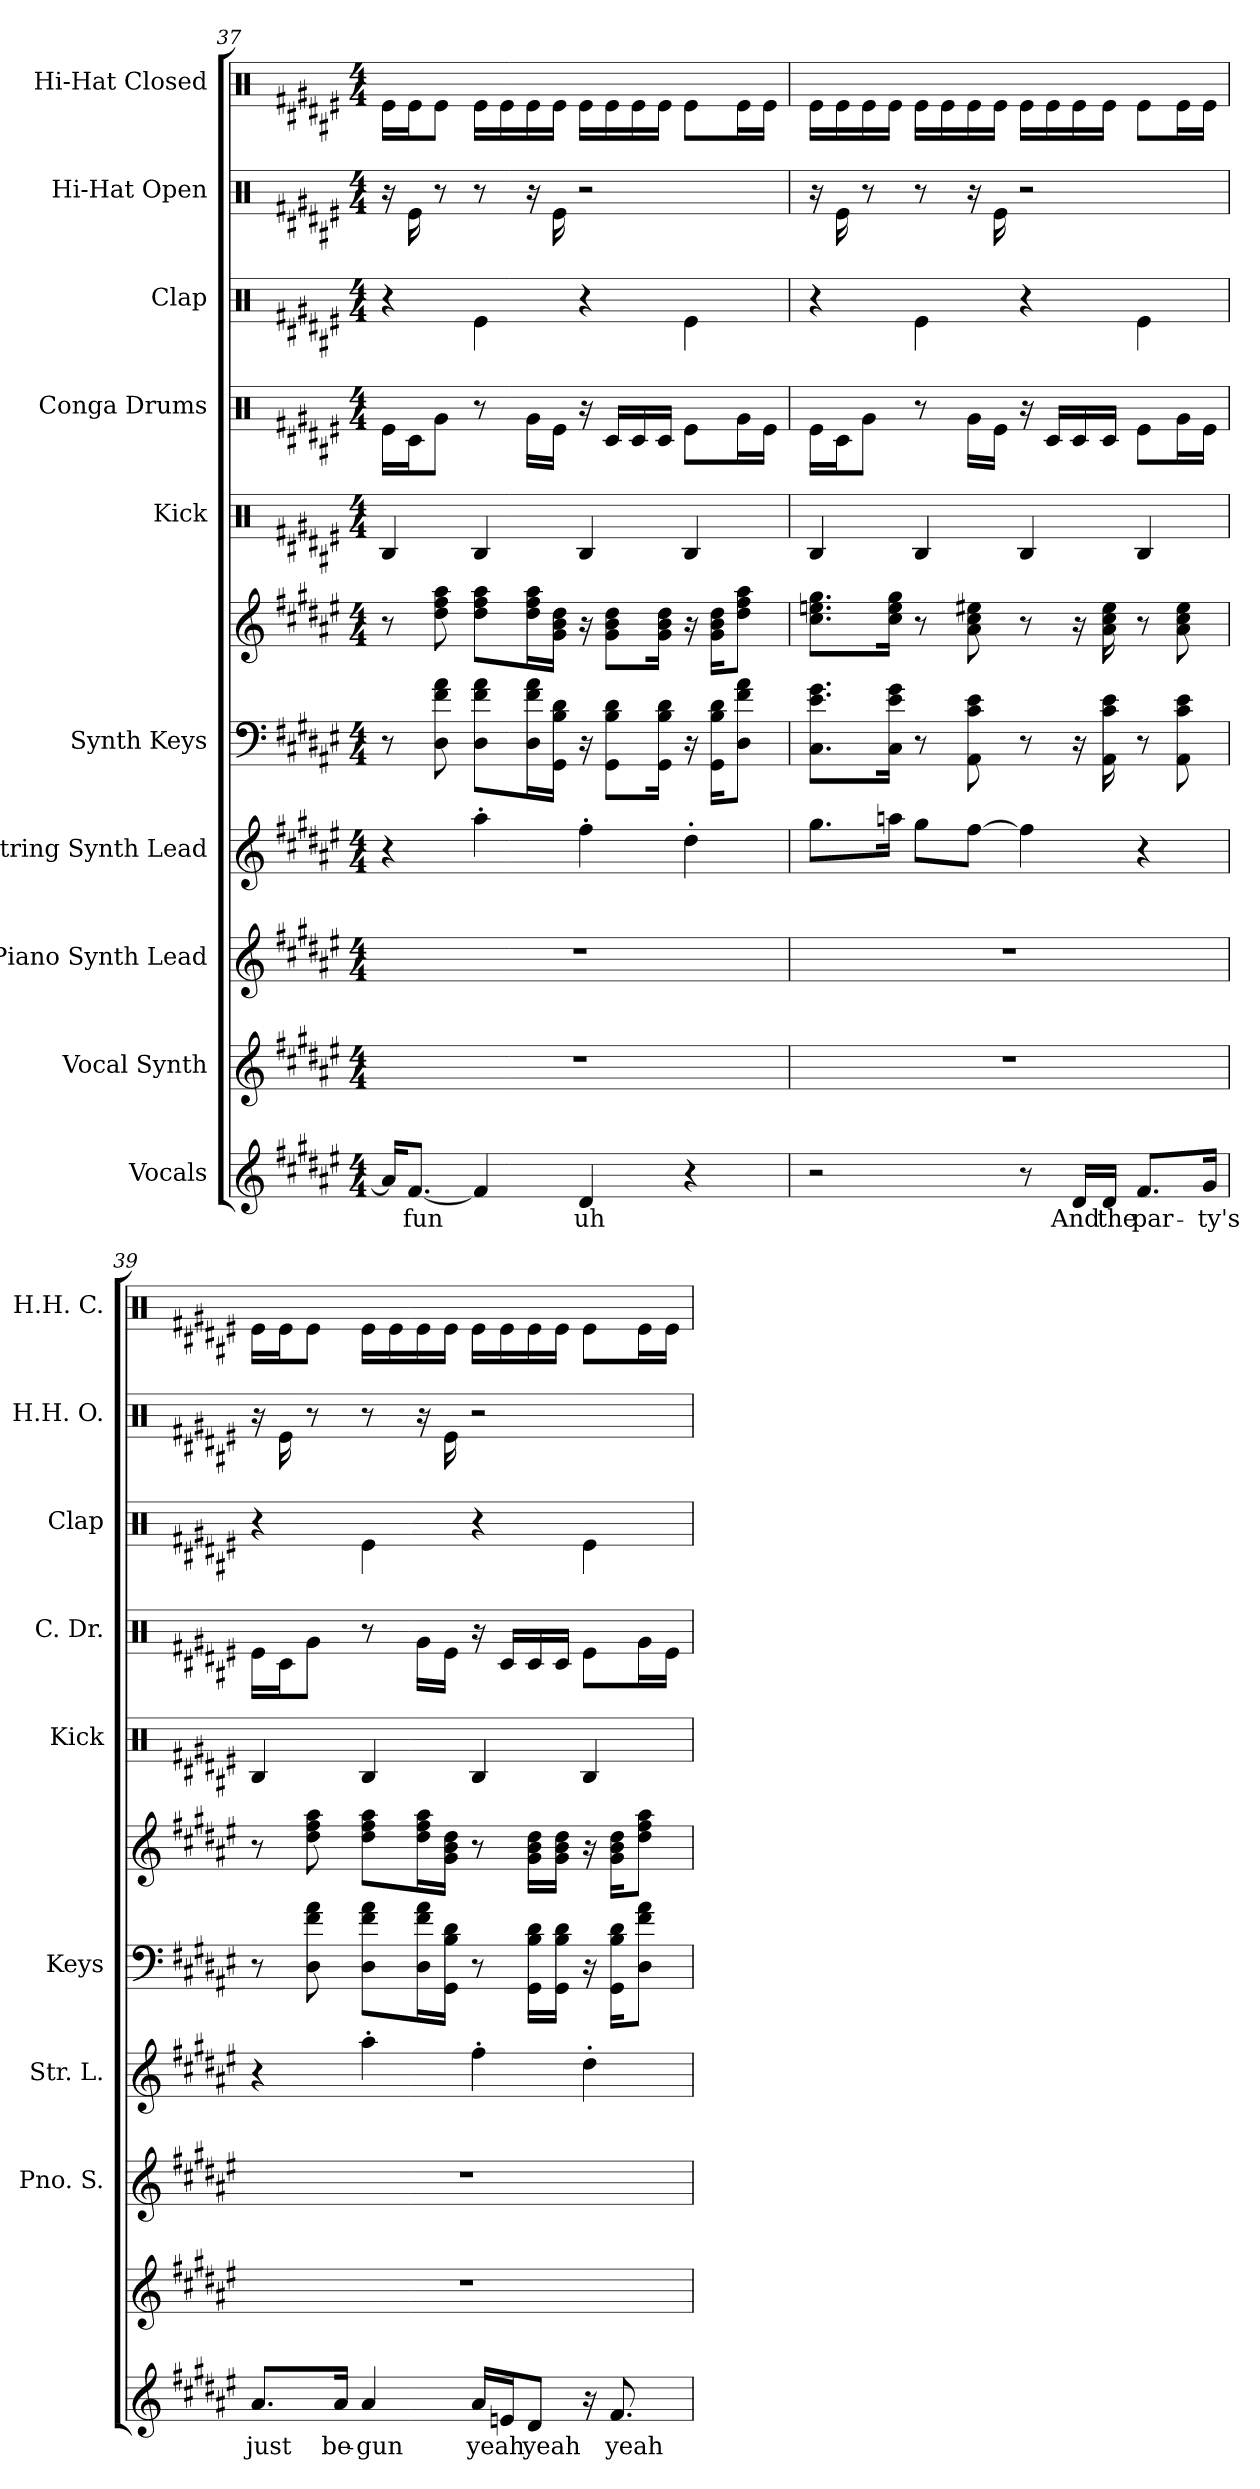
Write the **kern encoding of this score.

**kern	**text	**kern	**kern	**kern	**kern	**kern	**kern	**kern	**kern	**kern	**kern
*part10	*part10	*part9	*part8	*part7	*part6	*part6	*part5	*part4	*part3	*part2	*part1
*staff11	*staff11	*staff10	*staff9	*staff8	*staff7	*staff6	*staff5	*staff4	*staff3	*staff2	*staff1
*I"Vocals	*	*I"Vocal Synth	*I"Piano Synth Lead	*I"String Synth Lead	*I"Synth Keys	*	*I"Kick	*I"Conga Drums	*I"Clap	*I"Hi-Hat Open	*I"Hi-Hat Closed
*	*	*	*I'Pno. S.	*I'Str. L.	*I'Keys	*	*I'Kick	*I'C. Dr.	*I'Clap	*I'H.H. O.	*I'H.H. C.
!!LO:PB:g=z
*clefG2	*	*clefG2	*clefG2	*clefG2	*clefF4	*clefG2	*clefX	*clefX	*clefX	*clefX	*clefX
*k[f#c#g#d#a#e#]	*	*k[f#c#g#d#a#e#]	*k[f#c#g#d#a#e#]	*k[f#c#g#d#a#e#]	*k[f#c#g#d#a#e#]	*k[f#c#g#d#a#e#]	*k[f#c#g#d#a#e#]	*k[f#c#g#d#a#e#]	*k[f#c#g#d#a#e#]	*k[f#c#g#d#a#e#]	*k[f#c#g#d#a#e#]
*F#:	*	*F#:	*F#:	*F#:	*F#:	*F#:	*F#:	*F#:	*F#:	*F#:	*F#:
*M4/4	*	*M4/4	*M4/4	*M4/4	*M4/4	*M4/4	*M4/4	*M4/4	*M4/4	*M4/4	*M4/4
=37	=37	=37	=37	=37	=37	=37	=37	=37	=37	=37	=37
16a#/KL]	.	1r	1r	4r	8r	8r	4RB/	16Re\LL	4r	16r	16Re\LL
!	!LO:LY:b	!	!	!	!	!	!	!	!	!	!
[8.f#/J	fun	.	.	.	.	.	.	16Rc\J	.	16Re\	16Re\J
.	.	.	.	.	8D#\ 8f#\ 8a#\	8dd#\ 8ff#\ 8aa#\	.	8Rg\J	.	8r	8Re\J
4f#/]	.	.	.	4aa#'>\	8D#\ 8f#\ 8a#\L	8dd#\ 8ff#\ 8aa#\L	4RB/	8r	4Re\	8r	16Re\LL
.	.	.	.	.	.	.	.	.	.	.	16Re\
.	.	.	.	.	16D#\ 16f#\ 16a#\L	16dd#\ 16ff#\ 16aa#\L	.	16Rg\LL	.	16r	16Re\
.	.	.	.	.	16GG#\ 16B\ 16d#\JJ	16g#\ 16b\ 16dd#\JJ	.	16Re\JJ	.	16Re\	16Re\JJ
!	!LO:LY:b	!	!	!	!	!	!	!	!	!	!
4d#/	uh	.	.	4ff#'>\	16r	16r	4RB/	16r	4r	2r	16Re\LL
.	.	.	.	.	8GG#\ 8B\ 8d#\L	8g#\ 8b\ 8dd#\L	.	16Rc/LL	.	.	16Re\
.	.	.	.	.	.	.	.	16Rc/	.	.	16Re\
.	.	.	.	.	16GG#\ 16B\ 16d#\Jk	16g#\ 16b\ 16dd#\Jk	.	16Rc/JJ	.	.	16Re\JJ
4r	.	.	.	4dd#'>\	16r	16r	4RB/	8Re\L	4Re\	.	8Re\L
.	.	.	.	.	16GG#\ 16B\ 16d#\KL	16g#\ 16b\ 16dd#\KL	.	.	.	.	.
.	.	.	.	.	8D#\ 8f#\ 8a#\J	8dd#\ 8ff#\ 8aa#\J	.	16Rg\L	.	.	16Re\L
.	.	.	.	.	.	.	.	16Re\JJ	.	.	16Re\JJ
=38	=38	=38	=38	=38	=38	=38	=38	=38	=38	=38	=38
2r	.	1r	1r	8.gg#\L	8.C#\ 8.e#\ 8.g#\L	8.cc#\ 8.een\ 8.gg#\L	4RB/	16Re\LL	4r	16r	16Re\LL
.	.	.	.	.	.	.	.	16Rc\J	.	16Re\	16Re\
.	.	.	.	.	.	.	.	8Rg\J	.	8r	16Re\
.	.	.	.	16aan\Jk	16C#\ 16e#\ 16g#\Jk	16cc#\ 16ee\ 16gg#\Jk	.	.	.	.	16Re\JJ
.	.	.	.	8gg#\L	8r	8r	4RB/	8r	4Re\	8r	16Re\LL
.	.	.	.	.	.	.	.	.	.	.	16Re\
.	.	.	.	[8ff#\J	8AA#\ 8c#\ 8e#\	8a#\ 8cc#\ 8ee#X\	.	16Rg\LL	.	16r	16Re\
.	.	.	.	.	.	.	.	16Re\JJ	.	16Re\	16Re\JJ
8r	.	.	.	4ff#\]	8r	8r	4RB/	16r	4r	2r	16Re\LL
.	.	.	.	.	.	.	.	16Rc/LL	.	.	16Re\
!	!LO:LY:b	!	!	!	!	!	!	!	!	!	!
16d#/LL	And	.	.	.	16r	16r	.	16Rc/	.	.	16Re\
!	!LO:LY:b	!	!	!	!	!	!	!	!	!	!
16d#/JJ	the	.	.	.	16AA#\ 16c#\ 16e#\	16a#\ 16cc#\ 16ee#\	.	16Rc/JJ	.	.	16Re\JJ
!	!LO:LY:b	!	!	!	!	!	!	!	!	!	!
8.f#/L	par-	.	.	4r	8r	8r	4RB/	8Re\L	4Re\	.	8Re\L
.	.	.	.	.	8AA#\ 8c#\ 8e#\	8a#\ 8cc#\ 8ee#\	.	16Rg\L	.	.	16Re\L
!	!LO:LY:b	!	!	!	!	!	!	!	!	!	!
16g#/Jk	-ty's	.	.	.	.	.	.	16Re\JJ	.	.	16Re\JJ
=39	=39	=39	=39	=39	=39	=39	=39	=39	=39	=39	=39
!	!LO:LY:b	!	!	!	!	!	!	!	!	!	!
8.a#/L	just	1r	1r	4r	8r	8r	4RB/	16Re\LL	4r	16r	16Re\LL
.	.	.	.	.	.	.	.	16Rc\J	.	16Re\	16Re\J
.	.	.	.	.	8D#\ 8f#\ 8a#\	8dd#\ 8ff#\ 8aa#\	.	8Rg\J	.	8r	8Re\J
!	!LO:LY:b	!	!	!	!	!	!	!	!	!	!
16a#/Jk	be-	.	.	.	.	.	.	.	.	.	.
!	!LO:LY:b	!	!	!	!	!	!	!	!	!	!
4a#/	-gun	.	.	4aa#'>\	8D#\ 8f#\ 8a#\L	8dd#\ 8ff#\ 8aa#\L	4RB/	8r	4Re\	8r	16Re\LL
.	.	.	.	.	.	.	.	.	.	.	16Re\
.	.	.	.	.	16D#\ 16f#\ 16a#\L	16dd#\ 16ff#\ 16aa#\L	.	16Rg\LL	.	16r	16Re\
.	.	.	.	.	16GG#\ 16B\ 16d#\JJ	16g#\ 16b\ 16dd#\JJ	.	16Re\JJ	.	16Re\	16Re\JJ
!	!LO:LY:b	!	!	!	!	!	!	!	!	!	!
16a#/LL	yeah	.	.	4ff#'>\	8r	8r	4RB/	16r	4r	2r	16Re\LL
16en/J	.	.	.	.	.	.	.	16Rc/LL	.	.	16Re\
!	!LO:LY:b	!	!	!	!	!	!	!	!	!	!
8d#/J	yeah	.	.	.	16GG#\ 16B\ 16d#\LL	16g#\ 16b\ 16dd#\LL	.	16Rc/	.	.	16Re\
.	.	.	.	.	16GG#\ 16B\ 16d#\JJ	16g#\ 16b\ 16dd#\JJ	.	16Rc/JJ	.	.	16Re\JJ
16r	.	.	.	4dd#'>\	16r	16r	4RB/	8Re\L	4Re\	.	8Re\L
!	!LO:LY:b	!	!	!	!	!	!	!	!	!	!
8.f#/	yeah	.	.	.	16GG#\ 16B\ 16d#\KL	16g#\ 16b\ 16dd#\KL	.	.	.	.	.
.	.	.	.	.	8D#\ 8f#\ 8a#\J	8dd#\ 8ff#\ 8aa#\J	.	16Rg\L	.	.	16Re\L
.	.	.	.	.	.	.	.	16Re\JJ	.	.	16Re\JJ
=	=	=	=	=	=	=	=	=	=	=	=
*-	*-	*-	*-	*-	*-	*-	*-	*-	*-	*-	*-
